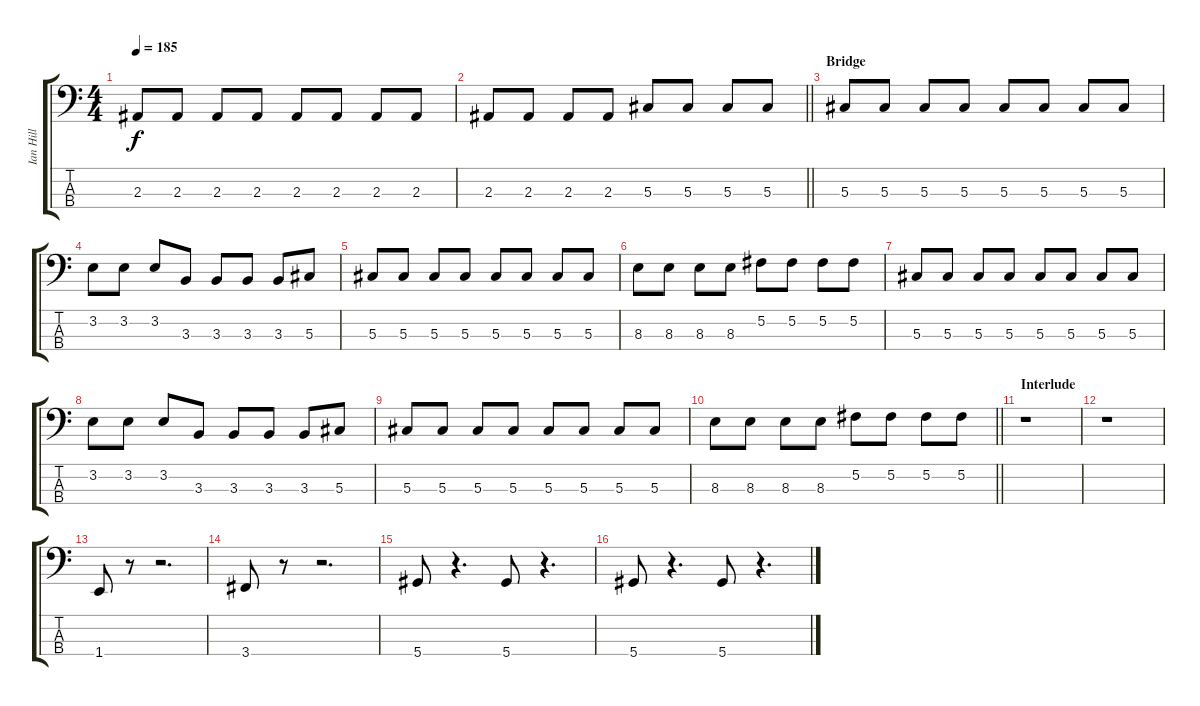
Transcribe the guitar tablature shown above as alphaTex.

\track ("Ian Hill" "Ian Hill") {instrument electricbasspick}
\staff {score tabs}
\tuning (Gb2 Db2 Ab1 Eb1) {hide}
\ts (4 4)
\tempo 185
\clef f4
\ks c
2.3.8{dy f} 2.3.8 2.3.8 2.3.8 2.3.8 2.3.8 2.3.8 2.3.8 |
\barLineRight lightlight
2.3.8 2.3.8 2.3.8 2.3.8 5.3.8 5.3.8 5.3.8 5.3.8 |
\section ("" "Bridge")
5.3.8 5.3.8 5.3.8 5.3.8 5.3.8 5.3.8 5.3.8 5.3.8 |
3.2.8 3.2.8 3.2.8 3.3.8 3.3.8 3.3.8 3.3.8 5.3.8 |
5.3.8 5.3.8 5.3.8 5.3.8 5.3.8 5.3.8 5.3.8 5.3.8 |
8.3.8 8.3.8 8.3.8 8.3.8 5.2.8 5.2.8 5.2.8 5.2.8 |
5.3.8 5.3.8 5.3.8 5.3.8 5.3.8 5.3.8 5.3.8 5.3.8 |
3.2.8 3.2.8 3.2.8 3.3.8 3.3.8 3.3.8 3.3.8 5.3.8 |
5.3.8 5.3.8 5.3.8 5.3.8 5.3.8 5.3.8 5.3.8 5.3.8 |
\barLineRight lightlight
8.3.8 8.3.8 8.3.8 8.3.8 5.2.8 5.2.8 5.2.8 5.2.8 |
\section ("" "Interlude")
r.1 |
r.1 |
1.4.8 r.8 r.2{d} |
3.4.8 r.8 r.2{d} |
5.4.8 r.4{d} 5.4.8 r.4{d} |
5.4.8 r.4{d} 5.4.8 r.4{d}
